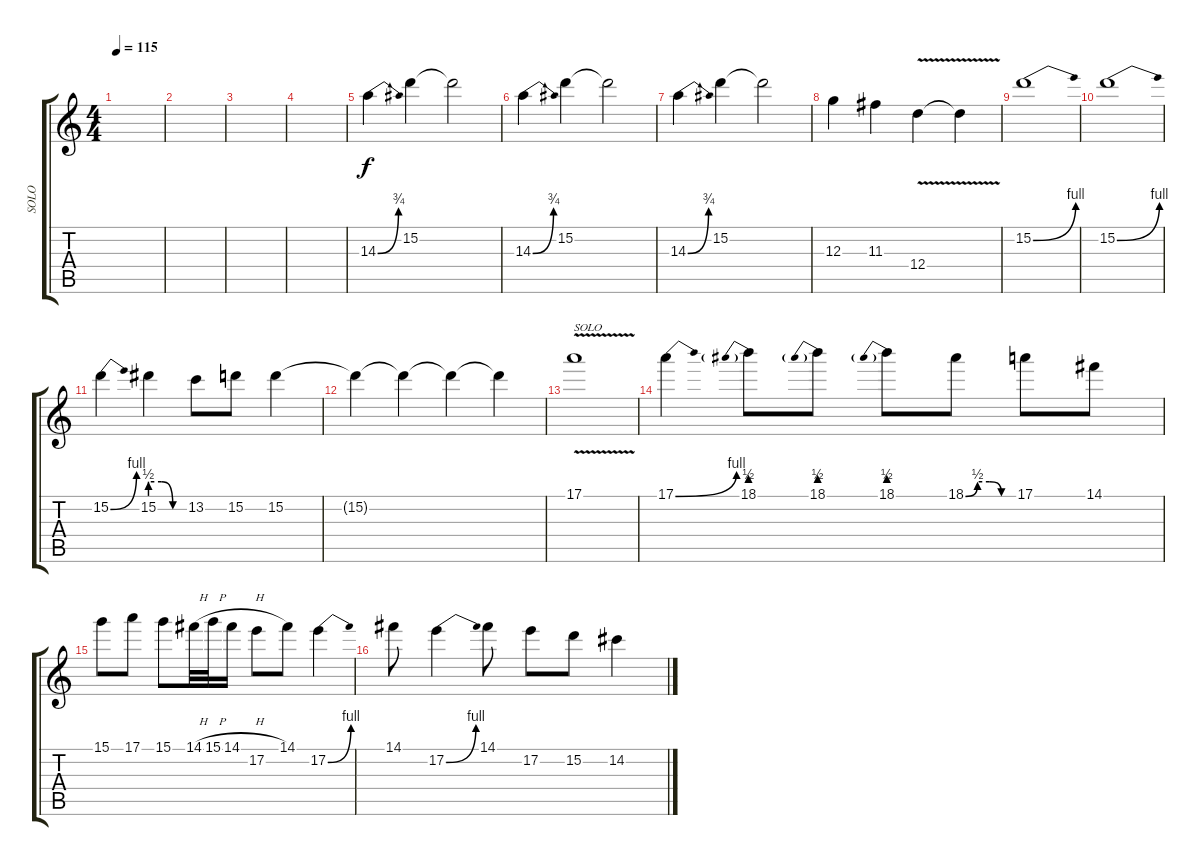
\track ("SOLO" "SOLO") {instrument overdrivenguitar}
\staff {score tabs}
\tuning (E4 B3 G3 D3 A2 E2) {hide}
\ts (4 4)
\tempo 115
\clef g2
\ks c
|
|
|
|
14.3{be (bend 0 0 60 3)}.4 15.2.4 15.2{t}.2 |
14.3{be (bend 0 0 60 3)}.4 15.2.4 15.2{t}.2 |
14.3{be (bend 0 0 60 3)}.4 15.2.4 15.2{t}.2 |
12.3.4 11.3.4 12.4{v}.4 12.4{t}.4 |
15.2{be (bend 0 0 60 4)}.1 |
15.2{be (bend 0 0 60 4)}.1 |
15.2{be (bend 0 0 60 4)}.4 15.2{be (custom 0 2 20 2 40 0 60 0)}.4 13.2.8 15.2.8 15.2.4 |
15.2{t}.4 15.2{t}.4 15.2{t}.4 15.2{t}.4 |
17.1{v}.1{txt "SOLO"} |
17.1{be (bend 0 0 60 4)}.4 18.1{be (prebend 0 2 60 2)}.8 18.1{be (prebend 0 2 60 2)}.8 18.1{be (prebend 0 2 60 2)}.8 18.1{be (custom 0 0 15 2 30 2 45 0 60 0)}.8 17.1.8 14.1.8 |
15.1.8 17.1.8 15.1.8 14.1{h}.32 15.1{h}.32 14.1{h}.16 17.2.8 14.1.8 17.2{be (bend 0 0 60 4)}.4 |
14.1.8 17.2{be (bend 0 0 60 4)}.4 14.1.8 17.2.8 15.2.8 14.2.4
